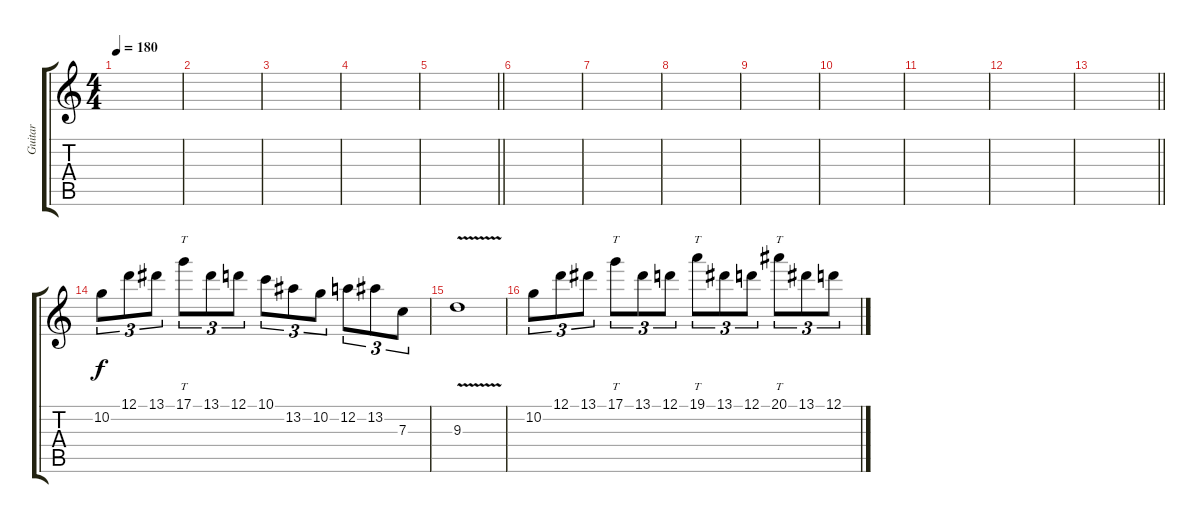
\track ("Guitar" "Guitar") {instrument overdrivenguitar}
\staff {score tabs}
\tuning (D4 A3 F3 C3 G2 D2) {hide}
\ts (4 4)
\tempo 180
\clef g2
\ks c
|
|
|
|
\barLineRight lightlight
|
\section ("" "")
|
|
|
|
|
|
|
\barLineRight lightlight
|
\section ("" "")
10.2.8{tu (3 2)} 12.1.8{tu (3 2)} 13.1.8{tu (3 2)} 17.1.8{tt tu (3 2)} 13.1.8{tu (3 2)} 12.1.8{tu (3 2)} 10.1.8{tu (3 2)} 13.2.8{tu (3 2)} 10.2.8{tu (3 2)} 12.2.8{tu (3 2)} 13.2.8{tu (3 2)} 7.3.8{tu (3 2)} |
9.3{v}.1 |
10.2.8{tu (3 2)} 12.1.8{tu (3 2)} 13.1.8{tu (3 2)} 17.1.8{tt tu (3 2)} 13.1.8{tu (3 2)} 12.1.8{tu (3 2)} 19.1.8{tt tu (3 2)} 13.1.8{tu (3 2)} 12.1.8{tu (3 2)} 20.1.8{tt tu (3 2)} 13.1.8{tu (3 2)} 12.1.8{tu (3 2)}
